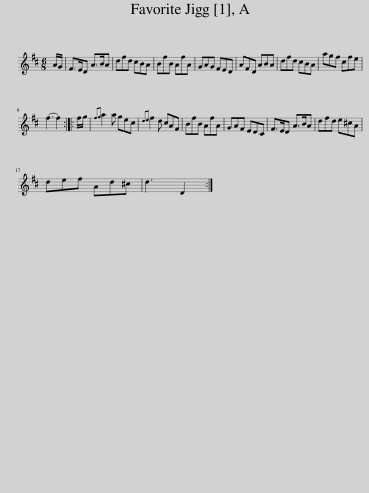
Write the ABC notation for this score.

X:1
L:1/8
M:6/8
I:linebreak $
K:D
V:1 treble
V:1
 A/G/ | F>ED A>BA | dfd cBA | BfB AfA | GAG FED | %5
 AFD ABA | dfd cBA | agf cfe |$ (f3 f2) :: f/g/ | %10
{fg} a2 a gec |{de} f2 d cAF | BfB AfA | GAF EDC | F>ED A>BA | %15
 dfd e^cA |$ def Ad^c | d3 D2 :| %18
